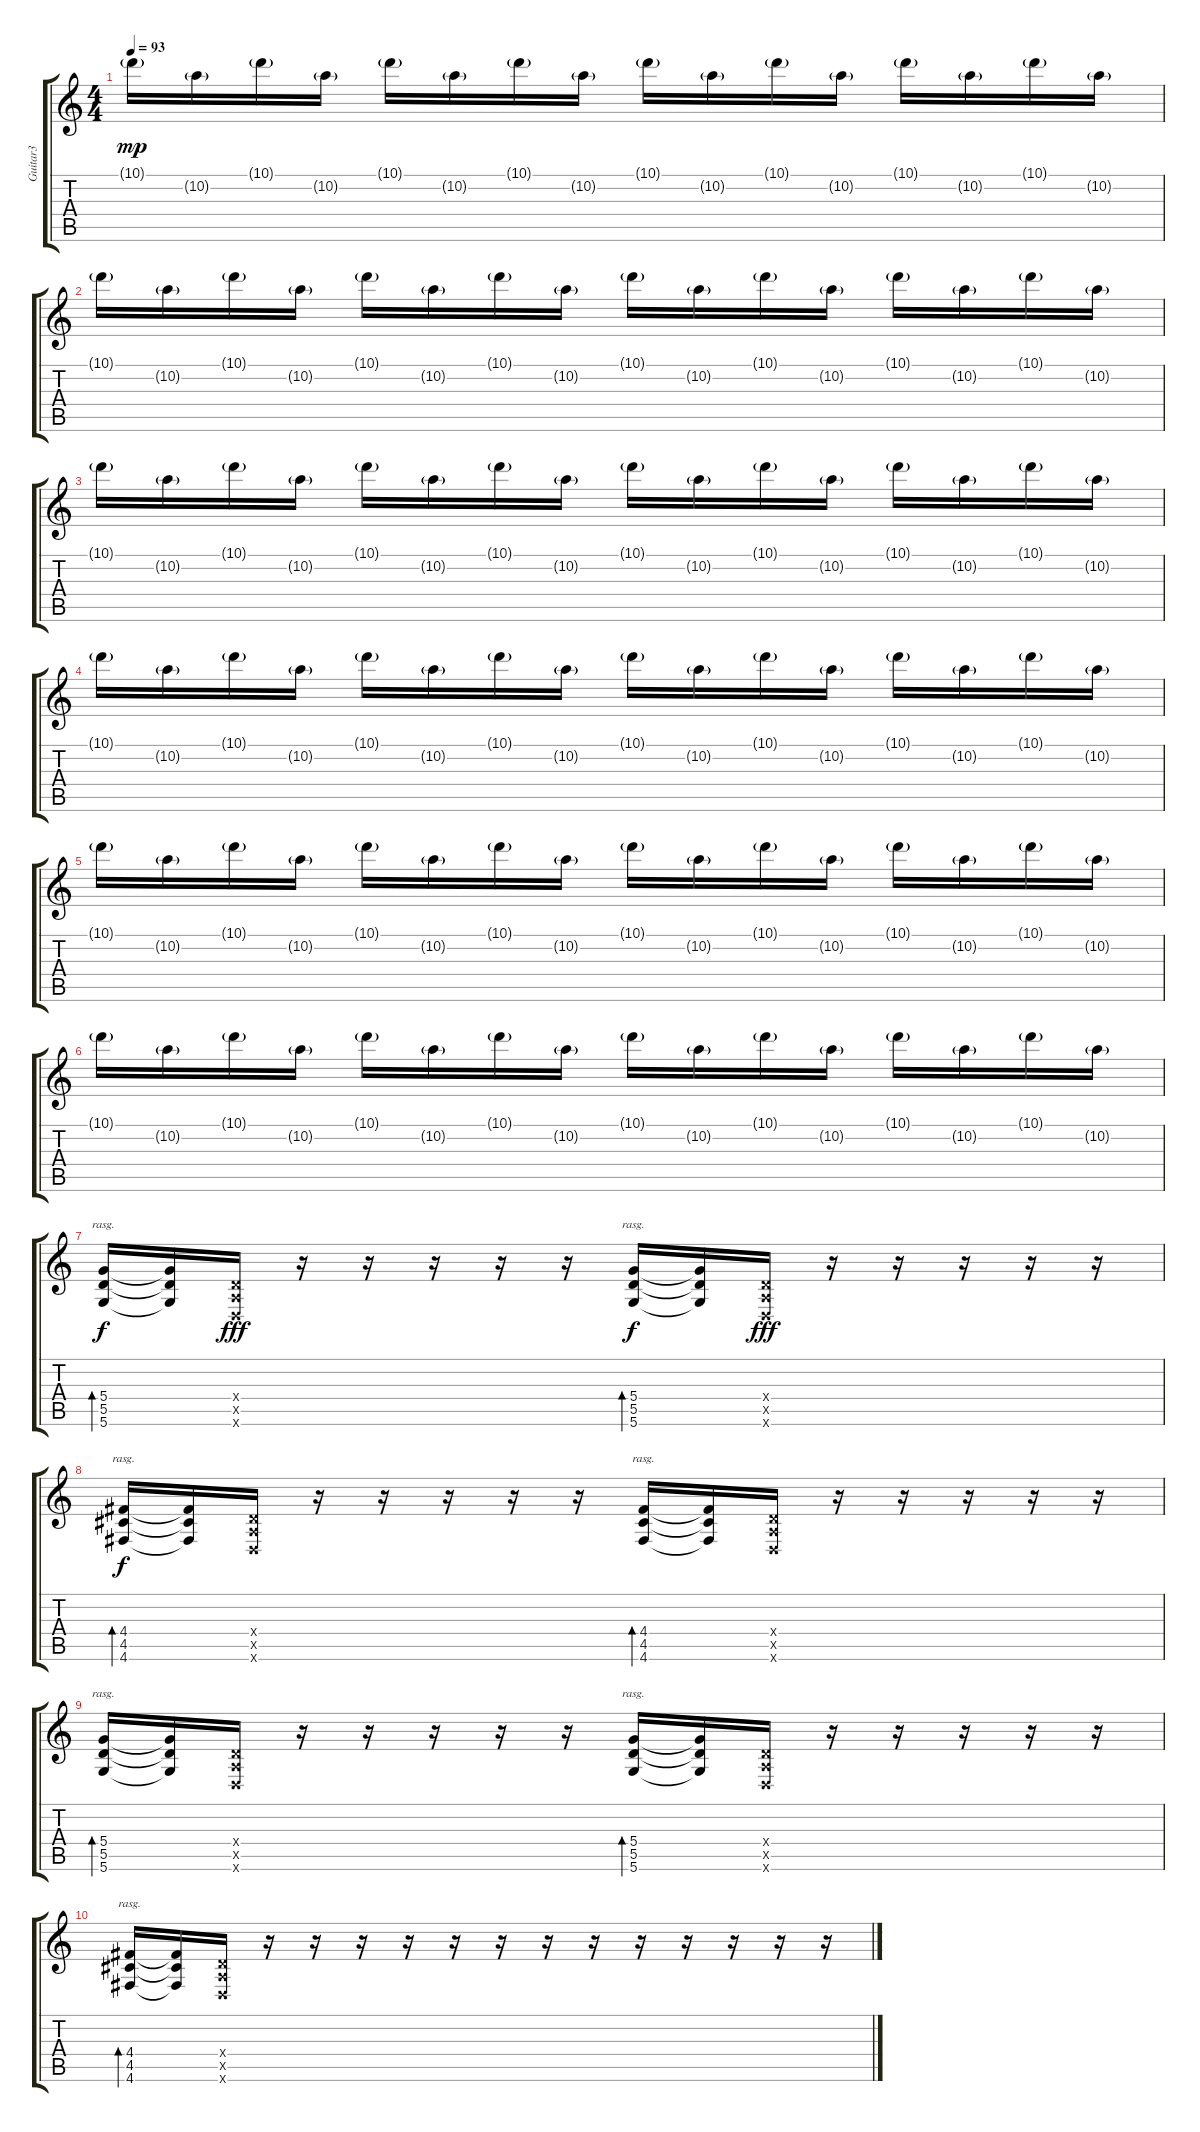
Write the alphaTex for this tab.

\track ("Guitar3" "Guitar3") {instrument distortionguitar}
\staff {score tabs}
\tuning (E4 B3 G3 D3 A2 D2) {hide}
\ts (4 4)
\tempo 93
\clef g2
\ks c
10.1{g}.16{dy mp} 10.2{g}.16 10.1{g}.16 10.2{g}.16 10.1{g}.16 10.2{g}.16 10.1{g}.16 10.2{g}.16 10.1{g}.16 10.2{g}.16 10.1{g}.16 10.2{g}.16 10.1{g}.16 10.2{g}.16 10.1{g}.16 10.2{g}.16 |
10.1{g}.16 10.2{g}.16 10.1{g}.16 10.2{g}.16 10.1{g}.16 10.2{g}.16 10.1{g}.16 10.2{g}.16 10.1{g}.16 10.2{g}.16 10.1{g}.16 10.2{g}.16 10.1{g}.16 10.2{g}.16 10.1{g}.16 10.2{g}.16 |
10.1{g}.16 10.2{g}.16 10.1{g}.16 10.2{g}.16 10.1{g}.16 10.2{g}.16 10.1{g}.16 10.2{g}.16 10.1{g}.16 10.2{g}.16 10.1{g}.16 10.2{g}.16 10.1{g}.16 10.2{g}.16 10.1{g}.16 10.2{g}.16 |
10.1{g}.16 10.2{g}.16 10.1{g}.16 10.2{g}.16 10.1{g}.16 10.2{g}.16 10.1{g}.16 10.2{g}.16 10.1{g}.16 10.2{g}.16 10.1{g}.16 10.2{g}.16 10.1{g}.16 10.2{g}.16 10.1{g}.16 10.2{g}.16 |
10.1{g}.16 10.2{g}.16 10.1{g}.16 10.2{g}.16 10.1{g}.16 10.2{g}.16 10.1{g}.16 10.2{g}.16 10.1{g}.16 10.2{g}.16 10.1{g}.16 10.2{g}.16 10.1{g}.16 10.2{g}.16 10.1{g}.16 10.2{g}.16 |
10.1{g}.16 10.2{g}.16 10.1{g}.16 10.2{g}.16 10.1{g}.16 10.2{g}.16 10.1{g}.16 10.2{g}.16 10.1{g}.16 10.2{g}.16 10.1{g}.16 10.2{g}.16 10.1{g}.16 10.2{g}.16 10.1{g}.16 10.2{g}.16 |
(5.4 5.5 5.6).16{bd 480 rasg ii dy f volume 12} (5.4{t} 5.5{t} 5.6{t}).16 (0.4{x} 0.5{x} 0.6{x}).16{dy fff} r.16 r.16 r.16 r.16 r.16 (5.4 5.5 5.6).16{bd 480 rasg ii dy f} (5.4{t} 5.5{t} 5.6{t}).16 (0.4{x} 0.5{x} 0.6{x}).16{dy fff} r.16 r.16 r.16 r.16 r.16 |
(4.4 4.5 4.6).16{bd 480 rasg ii dy f} (4.4{t} 4.5{t} 4.6{t}).16 (0.4{x} 0.5{x} 0.6{x}).16 r.16 r.16 r.16 r.16 r.16 (4.4 4.5 4.6).16{bd 480 rasg ii} (4.4{t} 4.5{t} 4.6{t}).16 (0.4{x} 0.5{x} 0.6{x}).16 r.16 r.16 r.16 r.16 r.16 |
(5.4 5.5 5.6).16{bd 480 rasg ii} (5.4{t} 5.5{t} 5.6{t}).16 (0.4{x} 0.5{x} 0.6{x}).16 r.16 r.16 r.16 r.16 r.16 (5.4 5.5 5.6).16{bd 480 rasg ii} (5.4{t} 5.5{t} 5.6{t}).16 (0.4{x} 0.5{x} 0.6{x}).16 r.16 r.16 r.16 r.16 r.16 |
(4.4 4.5 4.6).16{bd 480 rasg ii} (4.4{t} 4.5{t} 4.6{t}).16 (0.4{x} 0.5{x} 0.6{x}).16 r.16 r.16 r.16 r.16 r.16 r.16 r.16 r.16 r.16 r.16 r.16 r.16 r.16
